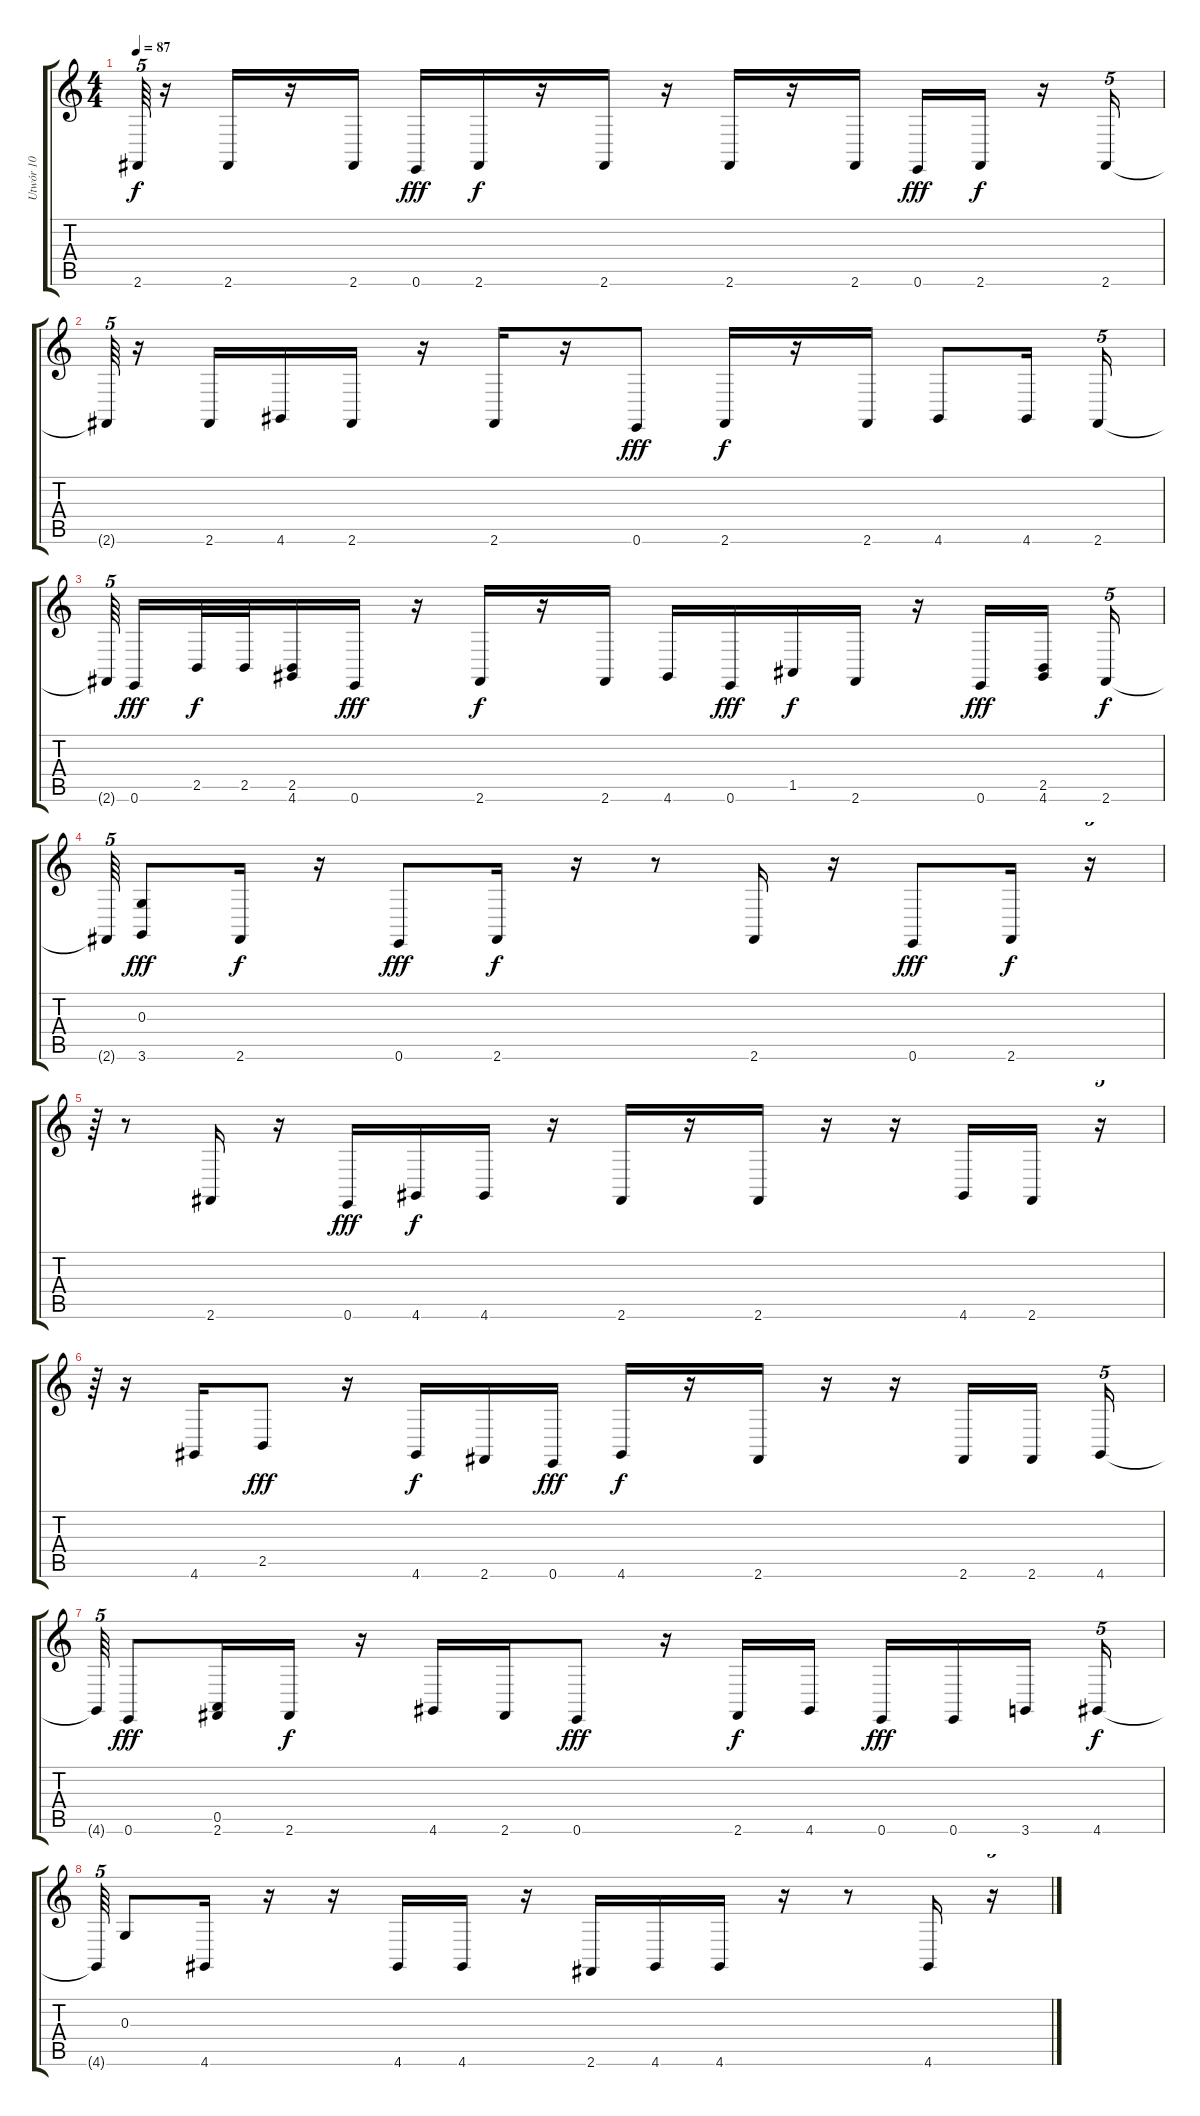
\track ("Utwór 10" "Utwór 10") {instrument acousticgrandpiano}
\staff {score tabs}
\tuning (E4 B3 G3 D3 A2 E2) {hide}
\ts (4 4)
\tempo 87
\clef g2
\ks c
2.6{t}.64{tu (5 4) dy f} r.16 2.6.16 r.16 2.6.16 0.6.16{dy fff} 2.6.16{dy f} r.16 2.6.16 r.16 2.6.16 r.16 2.6.16 0.6.16{dy fff} 2.6.16{dy f} r.16 2.6.16{tu (5 4)} |
2.6{t}.64{tu (5 4)} r.16 2.6.16 4.6.16 2.6.16 r.16 2.6.16 r.16 0.6.8{dy fff} 2.6.16{dy f} r.16 2.6.16 4.6.8 4.6.16 2.6.16{tu (5 4)} |
2.6{t}.64{tu (5 4)} 0.6.16{dy fff} 2.5.32{dy f} 2.5.32 (2.5 4.6).16 0.6.16{dy fff} r.16 2.6.16{dy f} r.16 2.6.16 4.6.16 0.6.16{dy fff} 1.5.16{dy f} 2.6.16 r.16 0.6.16{dy fff} (2.5 4.6).16 2.6.16{tu (5 4) dy f} |
2.6{t}.64{tu (5 4)} (0.3 3.6).8{dy fff} 2.6.16{dy f} r.16 0.6.8{dy fff} 2.6.16{dy f} r.16 r.8 2.6.16 r.16 0.6.8{dy fff} 2.6.16{dy f} r.16{tu (5 4)} |
r.64{tu (5 4)} r.8 2.6.16 r.16 0.6.16{dy fff} 4.6.16{dy f} 4.6.16 r.16 2.6.16 r.16 2.6.16 r.16 r.16 4.6.16 2.6.16 r.16{tu (5 4)} |
r.64{tu (5 4)} r.16 4.6.16 2.5.8{dy fff} r.16 4.6.16{dy f} 2.6.16 0.6.16{dy fff} 4.6.16{dy f} r.16 2.6.16 r.16 r.16 2.6.16 2.6.16 4.6.16{tu (5 4)} |
4.6{t}.64{tu (5 4)} 0.6.8{dy fff} (0.5 2.6).16 2.6.16{dy f} r.16 4.6.16 2.6.16 0.6.8{dy fff} r.16 2.6.16{dy f} 4.6.16 0.6.16{dy fff} 0.6.16 3.6.16 4.6.16{tu (5 4) dy f} |
4.6{t}.64{tu (5 4)} 0.3.8 4.6.16 r.16 r.16 4.6.16 4.6.16 r.16 2.6.16 4.6.16 4.6.16 r.16 r.8 4.6.16 r.16{tu (5 4)}
